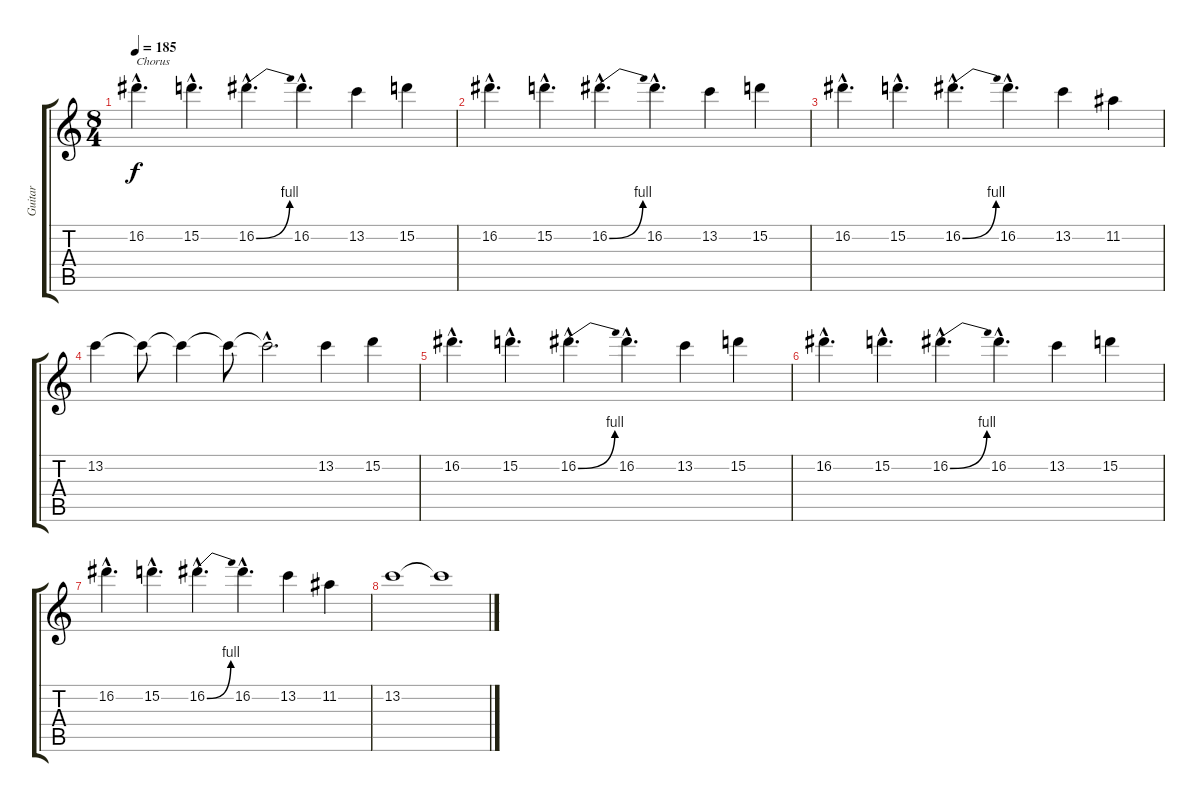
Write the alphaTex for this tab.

\track ("Guitar" "Guitar") {instrument overdrivenguitar}
\staff {score tabs}
\tuning (E4 B3 G3 D3 A2 E2) {hide}
\ts (8 4)
\tempo 185
\clef g2
\ks c
16.2{hac}.4{d txt "Chorus" dy f} 15.2{hac}.4{d} 16.2{be (bend 0 0 60 4) hac}.4{d} 16.2{hac}.4{d} 13.2.4 15.2.4 |
16.2{hac}.4{d} 15.2{hac}.4{d} 16.2{be (bend 0 0 60 4) hac}.4{d} 16.2{hac}.4{d} 13.2.4 15.2.4 |
16.2{hac}.4{d} 15.2{hac}.4{d} 16.2{be (bend 0 0 60 4) hac}.4{d} 16.2{hac}.4{d} 13.2.4 11.2.4 |
13.2.4 13.2{t}.8 13.2{t}.4 13.2{t}.8 13.2{hac t}.2{d} 13.2.4 15.2.4 |
16.2{hac}.4{d} 15.2{hac}.4{d} 16.2{be (bend 0 0 60 4) hac}.4{d} 16.2{hac}.4{d} 13.2.4 15.2.4 |
16.2{hac}.4{d} 15.2{hac}.4{d} 16.2{be (bend 0 0 60 4) hac}.4{d} 16.2{hac}.4{d} 13.2.4 15.2.4 |
16.2{hac}.4{d} 15.2{hac}.4{d} 16.2{be (bend 0 0 60 4) hac}.4{d} 16.2{hac}.4{d} 13.2.4 11.2.4 |
13.2.1 13.2{t}.1
